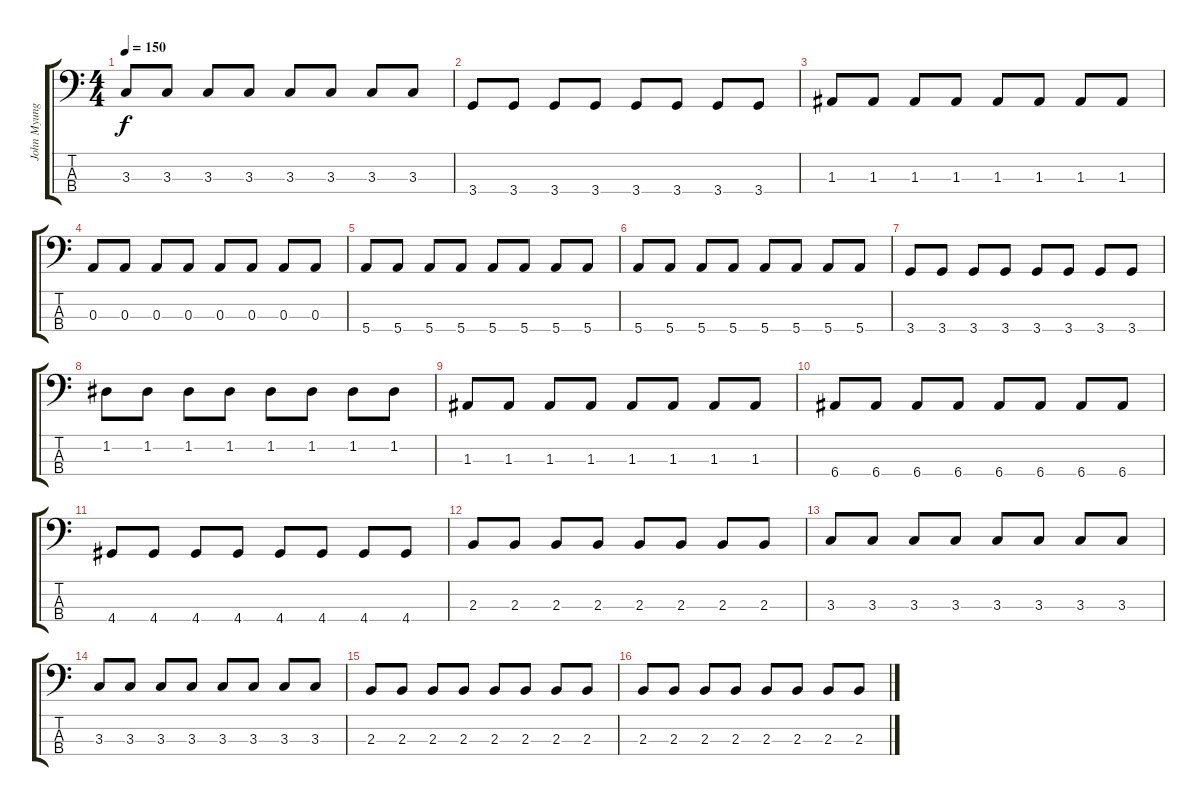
\track ("John Myung: Bass" "John Myung") {instrument electricbassfinger}
\staff {score tabs}
\tuning (G2 D2 A1 E1) {hide}
\ts (4 4)
\tempo 150
\clef f4
\ks c
3.3.8{dy f} 3.3.8 3.3.8 3.3.8 3.3.8 3.3.8 3.3.8 3.3.8 |
3.4.8 3.4.8 3.4.8 3.4.8 3.4.8 3.4.8 3.4.8 3.4.8 |
1.3.8 1.3.8 1.3.8 1.3.8 1.3.8 1.3.8 1.3.8 1.3.8 |
0.3.8 0.3.8 0.3.8 0.3.8 0.3.8 0.3.8 0.3.8 0.3.8 |
5.4.8 5.4.8 5.4.8 5.4.8 5.4.8 5.4.8 5.4.8 5.4.8 |
5.4.8 5.4.8 5.4.8 5.4.8 5.4.8 5.4.8 5.4.8 5.4.8 |
3.4.8 3.4.8 3.4.8 3.4.8 3.4.8 3.4.8 3.4.8 3.4.8 |
1.2.8 1.2.8 1.2.8 1.2.8 1.2.8 1.2.8 1.2.8 1.2.8 |
1.3.8 1.3.8 1.3.8 1.3.8 1.3.8 1.3.8 1.3.8 1.3.8 |
6.4.8 6.4.8 6.4.8 6.4.8 6.4.8 6.4.8 6.4.8 6.4.8 |
4.4.8 4.4.8 4.4.8 4.4.8 4.4.8 4.4.8 4.4.8 4.4.8 |
2.3.8 2.3.8 2.3.8 2.3.8 2.3.8 2.3.8 2.3.8 2.3.8 |
3.3.8 3.3.8 3.3.8 3.3.8 3.3.8 3.3.8 3.3.8 3.3.8 |
3.3.8 3.3.8 3.3.8 3.3.8 3.3.8 3.3.8 3.3.8 3.3.8 |
2.3.8 2.3.8 2.3.8 2.3.8 2.3.8 2.3.8 2.3.8 2.3.8 |
2.3.8 2.3.8 2.3.8 2.3.8 2.3.8 2.3.8 2.3.8 2.3.8
